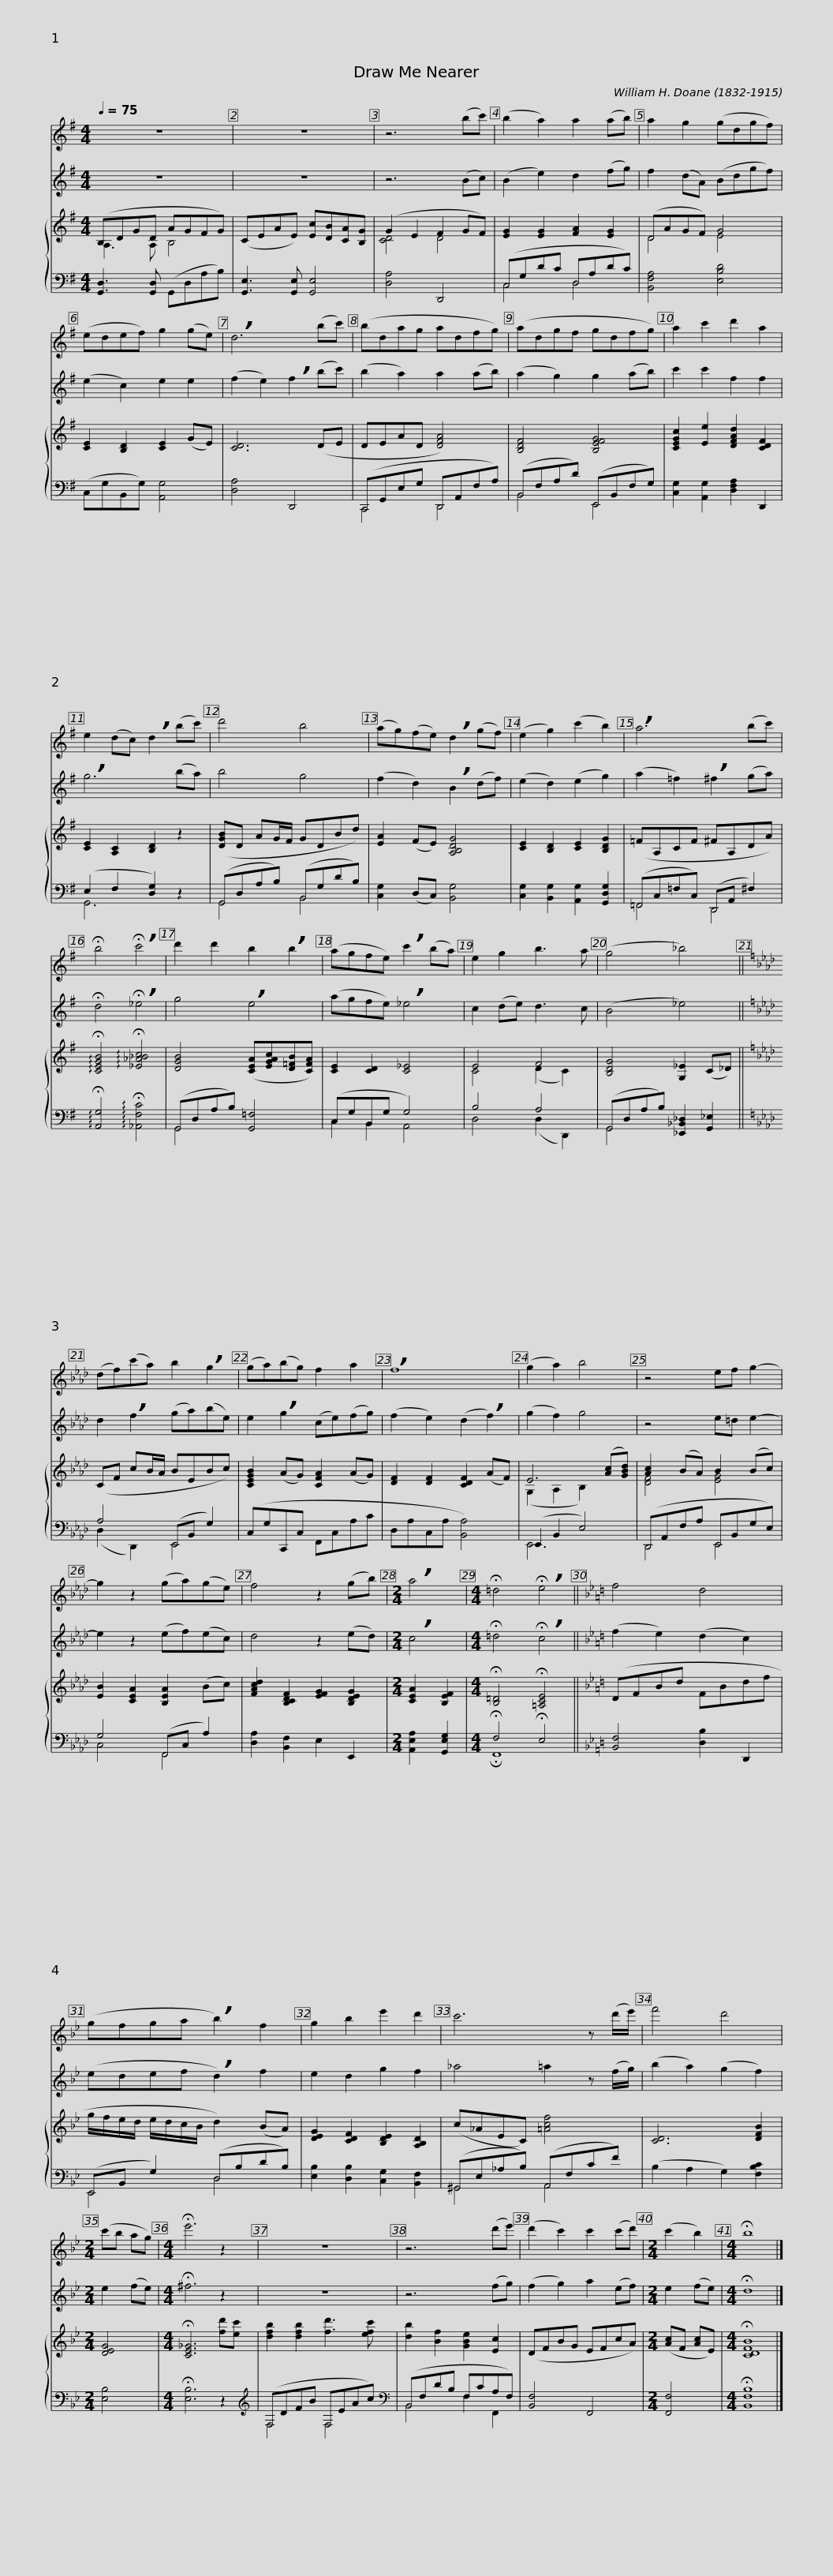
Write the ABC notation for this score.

X:1
%%score 1 2 { ( 3 4 ) | ( 5 6 ) }
L:1/8
Q:1/4=75
M:4/4
I:linebreak $
K:G
V:1 treble
V:2 treble
V:3 treble
V:4 treble
V:5 bass
V:6 bass
V:1
 z8 | z8 | z6 (bc') | (b2 a2) a2 (ab) |$ a2 g2 (gdgf) | %5
 (edef) g2 (ge) | !breath!d6 (bc') | (bdag adfg) |$ (adgf gdfg) | a2 c'2 d'2 a2 | %10
 e2 (dc) !breath!d2 (bc') | d'4 b4 |$ (ag)(fe) !breath!d2 (gf) | (e2 g2) (c'2 b2) | !breath!a6 (bc') | %15
 !fermata!b4 !breath!!fermata!c'4 |$ d'2 d'2 b2 !breath!b2 | (agfe) !breath!c'2 (ba) | e2 g2 b3 a | (g4 _b4) ||$ %20
[K:Ab] (df)(c'a) b2 !breath!g2 | (ga)(bg) f2 a2 | !breath!f8 | (g2 a2) b4 |$ z4 ef g2- | %25
 g2 z2 (ga)(ge) | f4 z2 (gb) |[M:2/4] !breath!a4 |[M:4/4] !fermata!=d4 !breath!!fermata!e4 ||$[K:Bb] f4 d4 | %30
 (gfga !breath!b2) f2 | g2 b2 e'2 d'2 |$ c'6 z (d'/e'/) | f'4 d'4 |[M:2/4] (c'b ag) | %35
[M:4/4] !fermata!e'6 z2 |$ z8 | z6 (d'e') | (d'2 c'2) c'2 (c'd') |[M:2/4] (c'2 b2) | %40
[M:4/4] !fermata!b8 |] %41
V:2
 z8 | z8 | z6 (Bc) | (B2 e2) d2 (fg) |$ f2 (dA) (Bdgf) | %5
 (e2 c2) e2 e2 | (f2 e2) !breath!f2 (bc') | (b2 a2) a2 (ab) |$ (a2 g2) g2 (ab) | c'2 c'2 f2 f2 | %10
 !breath!g6 (ba) | b4 g4 |$ (f2 d2) !breath!B2 (df) | (e2 d2) (e2 g2) | (a2 =f2) !breath!^f2 (ga) | %15
 !fermata!d4 !breath!!fermata!_e4 |$ g4 !breath!e4 | (agfe) !breath!_e4 | c2 (de) d3 c | (B4 _e4) ||$ %20
[K:Ab] d2 !breath!f2 (ga)(be) | e2 !breath!g2 (ce)(fg) | (f2 e2) (d2 !breath!f2) | (g2 f2) g4 |$ z4 e=d e2- | %25
 e2 z2 (ef)(ec) | d4 z2 (ed) |[M:2/4] !breath!c4 |[M:4/4] !fermata!=d4 !breath!!fermata!c4 ||$[K:Bb] (f2 e2) (d2 c2) | %30
 (edef !breath!d2) f2 | e2 d2 g2 f2 |$ _a4 =a2 z (f/g/) | (b2 a2) (g2 f2) |[M:2/4] e2 (fe) | %35
[M:4/4] !fermata!^f6 z2 |$ z8 | z6 (fg) | (f2 g2) a2 (ef) |[M:2/4] e2 (fe) | %40
[M:4/4] !fermata!d8 |] %41
V:3
 (B,DGD AGFG) | (CEAE) [Ec][DB][CA][B,G] | (G2 E2 F2 GF) | [EG]2 [EG]2 [FA]2 [EG]2 |$ (DAGF) G4 | %5
 [CE]2 [B,D]2 [CE]2 (GE) | [CD]6 (DE | DEAD [DFA]4) |$ [B,DF]4 [B,EFG]4 | [CEGc]2 [Ee]2 [DFAd]2 [CDF]2 | %10
 [CE]2 [A,C]2 [B,D]2 z2 | ([DGB]D AG/F/ GDBd) |$ [EA]2 (FE) [A,B,DG]4 | [CE]2 [B,D]2 [CE]2 [B,DG]2 | (=FA,CF ^FA,DA) | %15
 !arpeggio!!fermata![CEGB]4 !arpeggio!!fermata![_E_A_Bc]4 |$ [DGB]4 ([CEA][EGAc][D=FB][CFA]) | [CE]2 [CD]2 [C_E]4 | E4 F4 | [B,DG]4 [G,_E]2 (C_D) ||$ %20
[K:Ab] (CF cB/A/ BEBc) | [CEGB]2 (AG) [CFA]2 (AG) | [DF]2 [DF]2 [CDF]2 (AF) | E6 ([Ac][GBd]) |$ [Ac]2 (BA) B2 (Bc) | %25
 [EB]2 [CEA]2 [B,EA]2 (Bc) | [FAcd]2 [B,CDF]2 [EFG]2 [B,DEG]2 |[M:2/4] [CEA]2 [B,EF]2 |[M:4/4] !fermata![B,=D]4 !fermata![=A,CE]4 ||$[K:Bb] (DFBd FBdf | %30
 g/f/e/d/ e/d/c/B/ d2) (BA) | [DEG]2 [CDF]2 [B,DE]2 [A,B,D]2 |$ (c_AEC) [=Acf]4 | [CD]6 [DFB]2 |[M:2/4] [DEG]4 | %35
[M:4/4] !fermata![CE_G]6 [fd'][ec'] |$ [dfb]2 [dfb]2 [fd']3 [efc'] | [db]2 [Bf]2 [GBe]2 [Ec]2 | (DFBG EFcA) |[M:2/4] ([Ac]F [Ac]E) | %40
[M:4/4] !fermata![CDFB]8 |] %41
V:4
 A,3 A, B,4 | x8 | [CD]4 D4 | x8 |$ D4 E4 | %5
 x8 | x8 | x8 |$ x8 | x8 | %10
 x8 | x8 |$ x8 | x8 | x8 | %15
 x8 |$ x8 | x8 | C4 (D2 C2) | x8 ||$ %20
[K:Ab] x8 | x8 | x8 | (G,2 A,2 B,2) x2 |$ [DF]4 [EG]4 | %25
 x8 | x8 |[M:2/4] x4 |[M:4/4] x8 ||$[K:Bb] x8 | %30
 x8 | x8 |$ x8 | x8 |[M:2/4] x4 | %35
[M:4/4] x8 |$ x8 | x8 | x8 |[M:2/4] x4 | %40
[M:4/4] x8 |] %41
V:5
 [G,,D,]3 [G,,D,] (G,,D,A,B,) | [G,,E,]3 [G,,E,] [G,,E,]4 | [D,A,]4 D,,4 | (C,G,DC D,A,DC) |$ [B,,F,A,]4 [E,B,D]4 | %5
 (C,G,B,,G,) [A,,G,]4 | [D,A,]4 D,,4 | (C,,G,,E,G, D,,A,,F,A,) |$ (B,,F,A,D) (E,,B,,F,G,) | [C,G,]2 [A,,G,]2 [D,F,A,]2 D,,2 | %10
 (E,2 F,2 [D,G,]2) z2 | (G,,D,A,B,) (B,,G,DB,) |$ [C,G,]2 (D,C,) [B,,G,]4 | [C,G,]2 [B,,G,]2 [A,,G,]2 [G,,D,G,]2 | (=F,,C,=F,C,) (D,,A,, ^F,2) | %15
 !arpeggio!!fermata![A,,G,]4 !arpeggio!!fermata![_A,,F,C]4 |$ (G,,D,A,B,) [G,,=F,]4 | (C,G,B,,G, G,4) | B,4 A,4 | (G,,D,A,B,) [_E,,_B,,_D,]2 [G,,_E,]2 ||$ %20
[K:Ab] A,4 (E,,B,, G,2) | (C,G,C,,C, F,,C,A,C | D,A,C,A, [B,,A,]4) | (E,,2 B,,2 E,4) |$ (D,,A,,F,A, E,,B,,G,E,) | %25
 G,4 (F,,C, A,2) | [D,A,]2 [B,,F,]2 E,2 E,,2 |[M:2/4] [A,,E,A,]2 [G,,E,G,]2 |[M:4/4] !fermata!F,4 !fermata!E,4 ||$[K:Bb] [B,,F,]4 [D,B,]2 D,,2 | %30
 (E,,B,, G,2) (D,B,DB,) | [E,B,]2 [D,B,]2 [C,G,]2 [B,,F,]2 |$ (^G,,E,_A,B,) (A,,F,CF) | (B,2 A,2 G,2) [F,B,C]2 |[M:2/4] [E,B,]4 | %35
[M:4/4] !fermata![E,B,]6 z2 |$[K:treble] (F,DFB F,EAc) |[K:bass] (B,,F,DB, F,CA,F,) | [B,,F,]4 F,,4 |[M:2/4] [F,,F,]4 | %40
[M:4/4] !fermata![B,,F,B,]8 |] %41
V:6
 x8 | x8 | x8 | C,4 D,4 |$ x8 | %5
 x8 | x8 | C,,4 D,,4 |$ B,,4 E,,4 | x8 | %10
 G,,6 x2 | G,,4 B,,4 |$ x8 | x8 | =F,,4 D,,4 | %15
 x8 |$ G,,4 x4 | C,2 B,,2 A,,4 | D,4 (D,2 D,,2) | G,,4 x4 ||$ %20
[K:Ab] (D,2 D,,2) E,,4 | x8 | x8 | E,,6 x2 |$ D,,4 E,,4 | %25
 C,4 F,,4 | x8 |[M:2/4] x4 |[M:4/4] !fermata!F,,8 ||$[K:Bb] x8 | %30
 E,,4 D,4 | x8 |$ ^G,,4 A,,4 | x8 |[M:2/4] x4 | %35
[M:4/4] x8 |$[K:treble] F,4 F,4 |[K:bass] B,,4 F,2 F,,2 | x8 |[M:2/4] x4 | %40
[M:4/4] x8 |] %41
